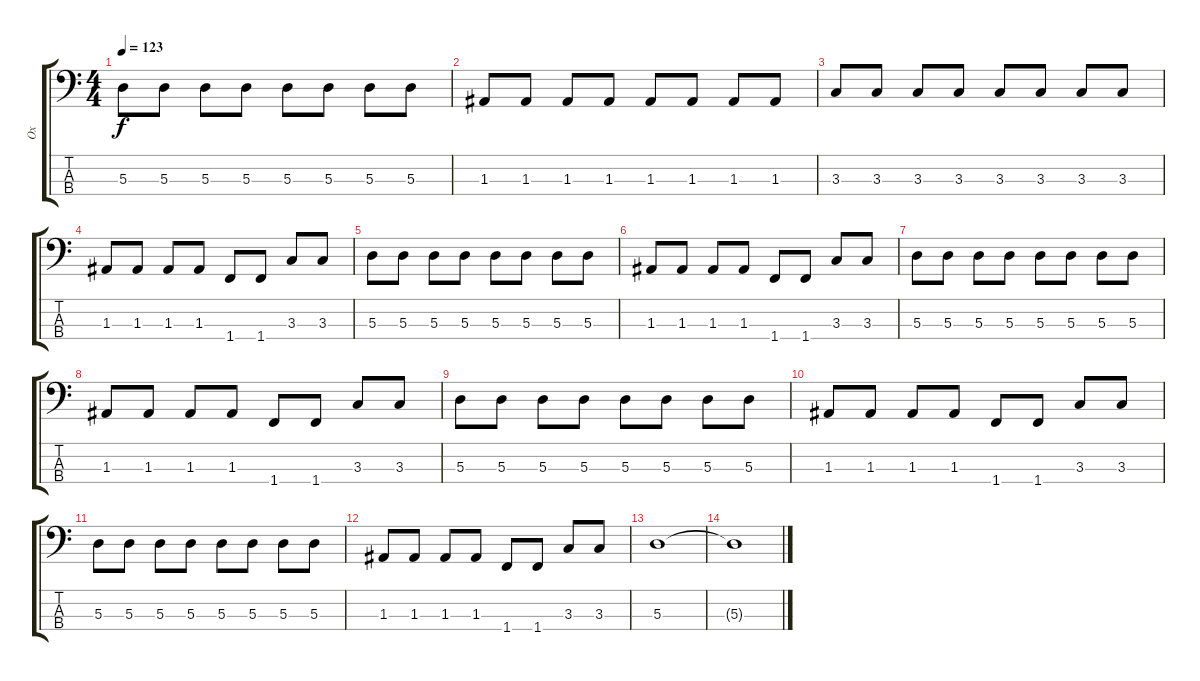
\track ("Ox" "Ox") {instrument electricbasspick}
\staff {score tabs}
\tuning (G2 D2 A1 E1) {hide}
\ts (4 4)
\tempo 123
\clef f4
\ks c
5.3.8{dy f} 5.3.8 5.3.8 5.3.8 5.3.8 5.3.8 5.3.8 5.3.8 |
1.3.8 1.3.8 1.3.8 1.3.8 1.3.8 1.3.8 1.3.8 1.3.8 |
3.3.8 3.3.8 3.3.8 3.3.8 3.3.8 3.3.8 3.3.8 3.3.8 |
1.3.8 1.3.8 1.3.8 1.3.8 1.4.8 1.4.8 3.3.8 3.3.8 |
5.3.8 5.3.8 5.3.8 5.3.8 5.3.8 5.3.8 5.3.8 5.3.8 |
1.3.8 1.3.8 1.3.8 1.3.8 1.4.8 1.4.8 3.3.8 3.3.8 |
5.3.8 5.3.8 5.3.8 5.3.8 5.3.8 5.3.8 5.3.8 5.3.8 |
1.3.8 1.3.8 1.3.8 1.3.8 1.4.8 1.4.8 3.3.8 3.3.8 |
5.3.8 5.3.8 5.3.8 5.3.8 5.3.8 5.3.8 5.3.8 5.3.8 |
1.3.8 1.3.8 1.3.8 1.3.8 1.4.8 1.4.8 3.3.8 3.3.8 |
5.3.8 5.3.8 5.3.8 5.3.8 5.3.8 5.3.8 5.3.8 5.3.8 |
1.3.8 1.3.8 1.3.8 1.3.8 1.4.8 1.4.8 3.3.8 3.3.8 |
5.3.1 |
5.3{t}.1
